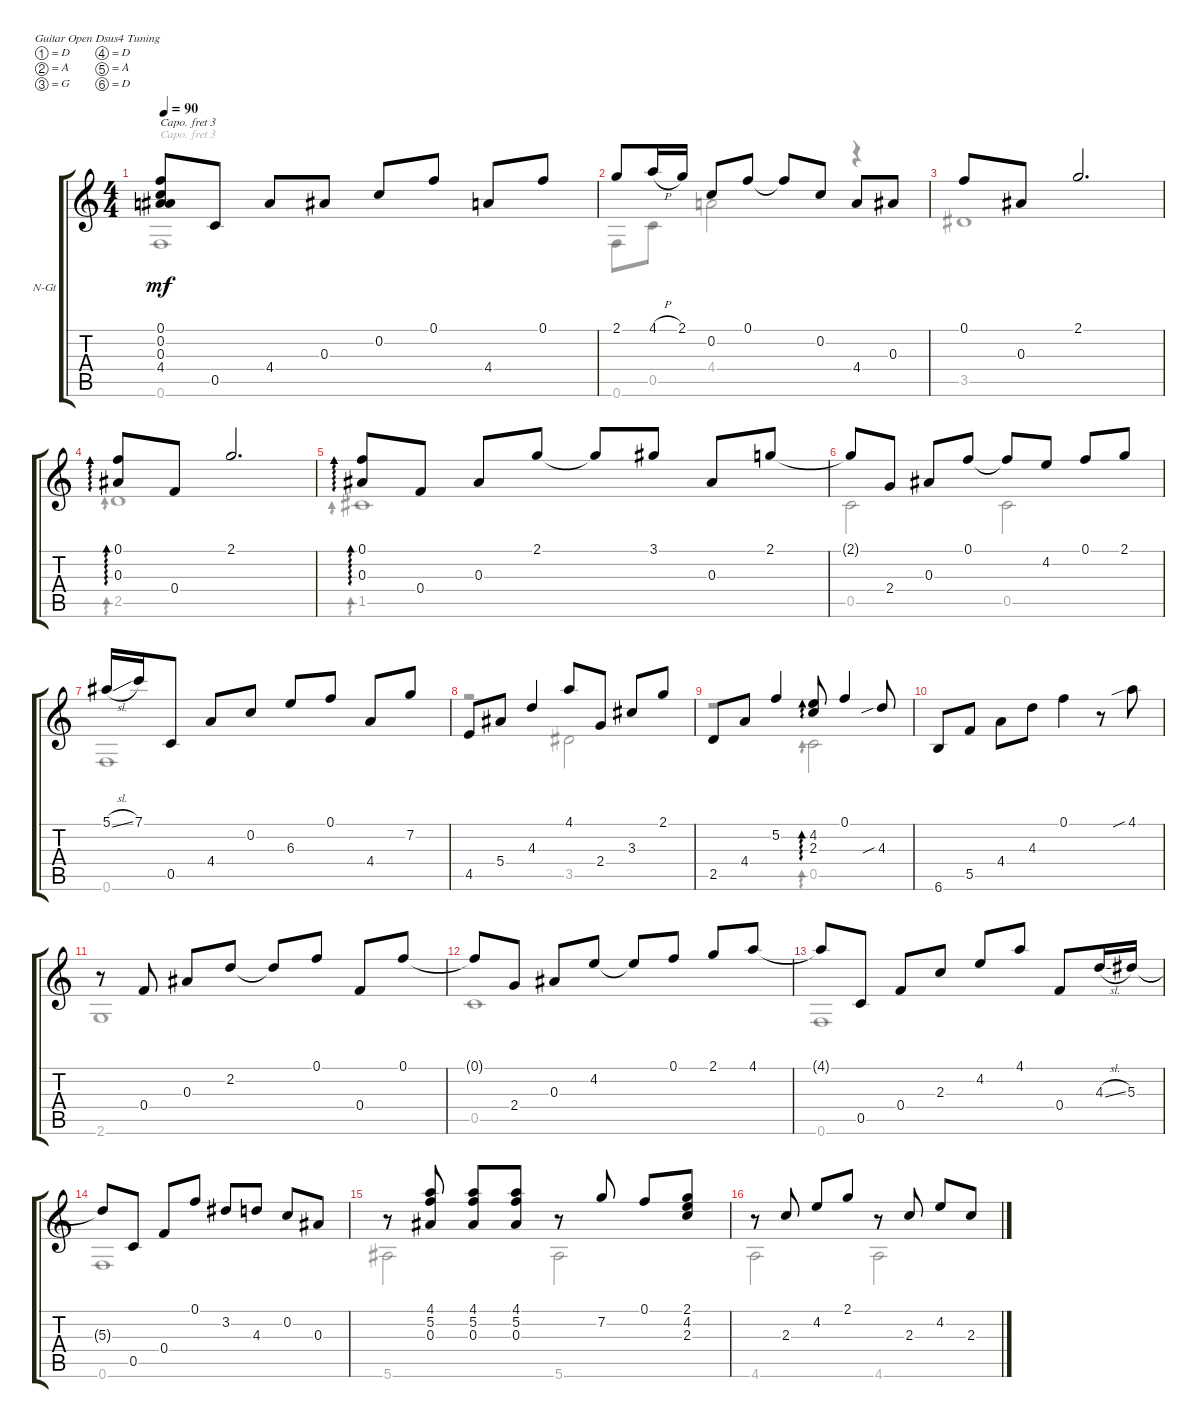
\defaultSystemsLayout 4
\bracketExtendMode groupsimilarinstruments
\firstSystemTrackNameOrientation horizontal
\otherSystemsTrackNameOrientation horizontal
\track ("Nylon Guitar" "N-Gt") {instrument acousticguitarnylon}
\staff {score tabs}
\capo 3
\tuning (D4 A3 G3 D3 A2 D2)
\voice
\ts (4 4)
\tempo 90
\clef g2
\ks c
(0.1{t} 0.2{t} 0.3{t} 4.4{t}).8{dy mf} 0.5.8 4.4.8 0.3.8 0.2.8 0.1.8 4.4.8 0.1.8 |
2.1.8 4.1{h}.16 2.1.16 0.2.8 0.1.8 0.1{t}.8 0.2.8 4.4.8 0.3.8 |
0.1.8 0.3.8 2.1.2{d} |
(0.1 0.3).8{ad 0} 0.4.8 2.1.2{d} |
(0.1 0.3).8{ad 0} 0.4.8 0.3.8 2.1.8 2.1{t}.8 3.1.8 0.3.8 2.1.8 |
2.1{t}.8 2.4.8 0.3.8 0.1.8 0.1{t}.8 4.2.8 0.1.8 2.1.8 |
5.1{sl}.16 7.1.16 0.5.8 4.4.8 0.2.8 6.3.8 0.1.8 4.4.8 7.2.8 |
4.5.8 5.4.8 4.3.4 4.1.8 2.4.8 3.3.8 2.1.8 |
2.5.8 4.4.8 5.2.4 (4.2 2.3).8{ad 0} 0.1.4 4.3{sib}.8 |
6.6.8 5.5.8 4.4.8 4.3.8 0.1.4 r.8 4.1{sib}.8 |
r.8 0.4.8 0.3.8 2.2.8 2.2{t}.8 0.1.8 0.4.8 0.1.8 |
0.1{t}.8 2.4.8 0.3.8 4.2.8 4.2{t}.8 0.1.8 2.1.8 4.1.8 |
4.1{t}.8 0.5.8 0.4.8 2.3.8 4.2.8 4.1.8 0.4.8 4.3{sl}.16 5.3.16 |
5.3{t}.8 0.5.8 0.4.8 0.1.8 3.2.8 4.3.8 0.2.8 0.3.8 |
r.8 (4.1 0.3 5.2).8 (0.3 4.1 5.2).8 (0.3 4.1 5.2).8 r.8 7.2.8 0.1.8 (4.2 2.1 2.3).8 |
r.8 2.3.8 4.2.8 2.1.8 r.8 2.3.8 4.2.8 2.3.8
\voice
\clef g2
\ottava regular
\simile none
\ks c
0.6.1{dy mf} |
0.6.8 0.5.8 4.4.2 r.4 |
3.5.1 |
2.5.1{ad 0} |
1.5.1{ad 0} |
0.5.2 0.5.2 |
0.6.1 |
r.2 3.5.2 |
r.2 0.5.2{ad 0} |
|
2.6.1 |
0.5.1 |
0.6.1 |
0.6.1 |
5.6.2 5.6.2 |
4.6.2 4.6.2
